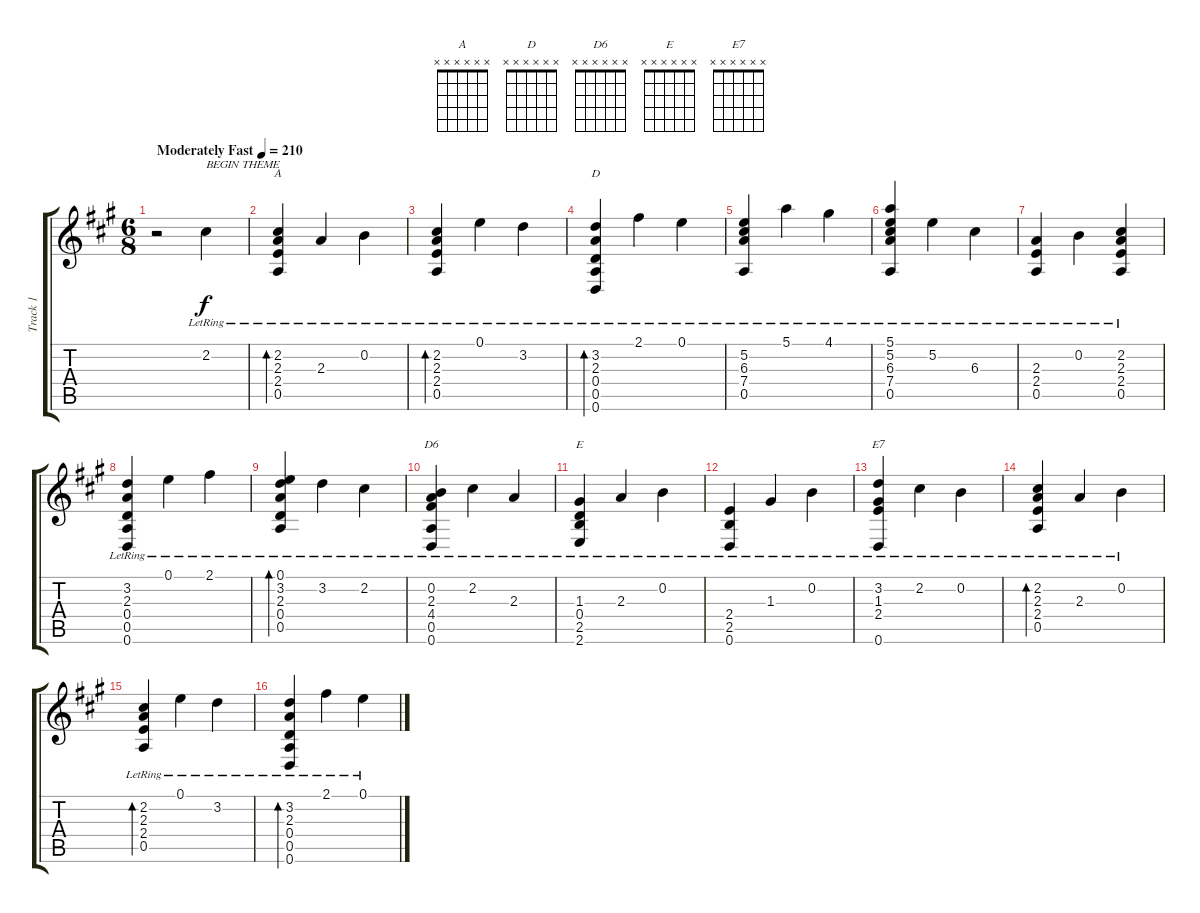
\track ("Track 1" "Track 1") {instrument acousticguitarnylon}
\staff {score tabs}
\tuning (E4 B3 G3 D3 A2 D2) {hide}
\chord ("A" x x x x x x)
\chord ("D" x x x x x x)
\chord ("D6" x x x x x x)
\chord ("E" x x x x x x)
\chord ("E7" x x x x x x)
\ts (6 8)
\tempo (210 "Moderately Fast")
\clef g2
\ks a
r.2{dy f instrument acousticguitarnylon} 2.2{lr}.4{txt "BEGIN THEME"} |
(2.2{lr} 2.3{lr} 2.4{lr} 0.5{lr}).4{bd 480 ch "A"} 2.3{lr}.4 0.2{lr}.4 |
(2.2{lr} 2.3{lr} 2.4{lr} 0.5{lr}).4{bd 120} 0.1{lr}.4 3.2{lr}.4 |
(3.2{lr} 2.3{lr} 0.4{lr} 0.5{lr} 0.6).4{bd 120 ch "D"} 2.1{lr}.4 0.1{lr}.4 |
(5.2{lr} 6.3{lr} 7.4{lr} 0.5{lr}).4 5.1{lr}.4 4.1{lr}.4 |
(5.1{lr} 5.2{lr} 6.3{lr} 7.4{lr} 0.5{lr}).4 5.2{lr}.4 6.3{lr}.4 |
(2.3{lr} 2.4{lr} 0.5{lr}).4 0.2{lr}.4 (2.2{lr} 2.3{lr} 2.4{lr} 0.5{lr}).4 |
(3.2{lr} 2.3{lr} 0.4{lr} 0.5{lr} 0.6).4 0.1{lr}.4 2.1{lr}.4 |
(0.1{lr} 3.2{lr} 2.3{lr} 0.4{lr} 0.5{lr}).4{bd 60} 3.2{lr}.4 2.2{lr}.4 |
(0.2{lr} 2.3{lr} 4.4{lr} 0.5{lr} 0.6).4{ch "D6"} 2.2{lr}.4 2.3{lr}.4 |
(1.3{lr} 0.4{lr} 2.5{lr} 2.6{lr}).4{ch "E"} 2.3{lr}.4 0.2{lr}.4 |
(2.4{lr} 2.5{lr} 0.6{lr}).4 1.3{lr}.4 0.2{lr}.4 |
(3.2{lr} 1.3{lr} 2.4{lr} 0.6{lr}).4{ch "E7"} 2.2{lr}.4 0.2{lr}.4 |
(2.2{lr} 2.3{lr} 2.4{lr} 0.5{lr}).4{bd 60} 2.3{lr}.4 0.2{lr}.4 |
(2.2{lr} 2.3{lr} 2.4{lr} 0.5{lr}).4{bd 120} 0.1{lr}.4 3.2{lr}.4 |
(3.2{lr} 2.3{lr} 0.4{lr} 0.5{lr} 0.6).4{bd 120} 2.1{lr}.4 0.1{lr}.4
